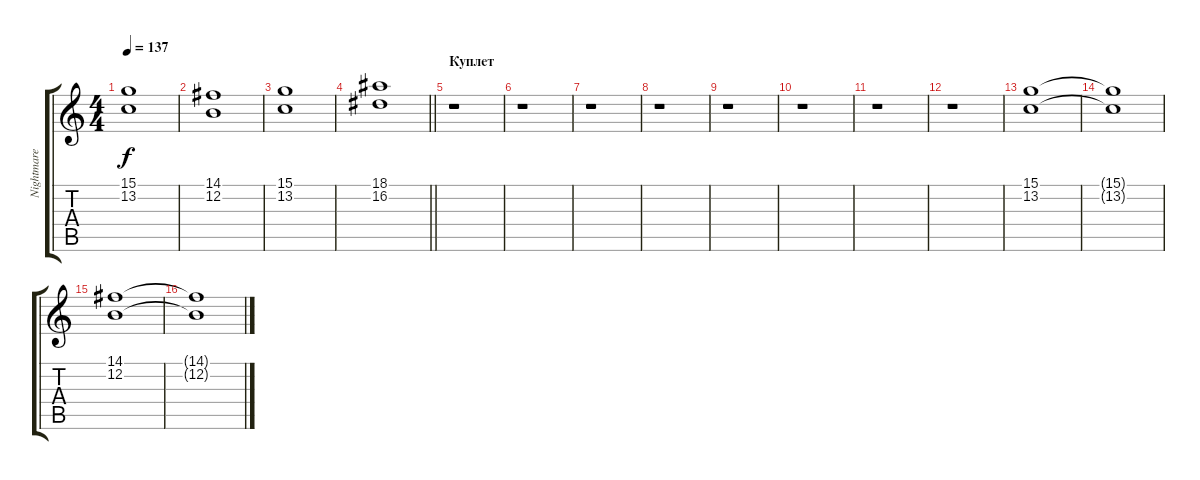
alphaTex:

\track ("Nightmare Industries Syntezer 1" "Nightmare ") {instrument stringensemble1}
\staff {score tabs}
\tuning (E4 B3 G3 D3 A2 E2) {hide}
\ts (4 4)
\tempo 137
\clef g2
\ks c
(15.1 13.2).1{dy f} |
(14.1 12.2).1 |
(15.1 13.2).1 |
\barLineRight lightlight
(18.1 16.2).1 |
\section ("" "Куплет")
r.1 |
r.1 |
r.1 |
r.1 |
r.1 |
r.1 |
r.1 |
r.1 |
(15.1 13.2).1 |
(15.1{t} 13.2{t}).1 |
(14.1 12.2).1 |
(14.1{t} 12.2{t}).1
